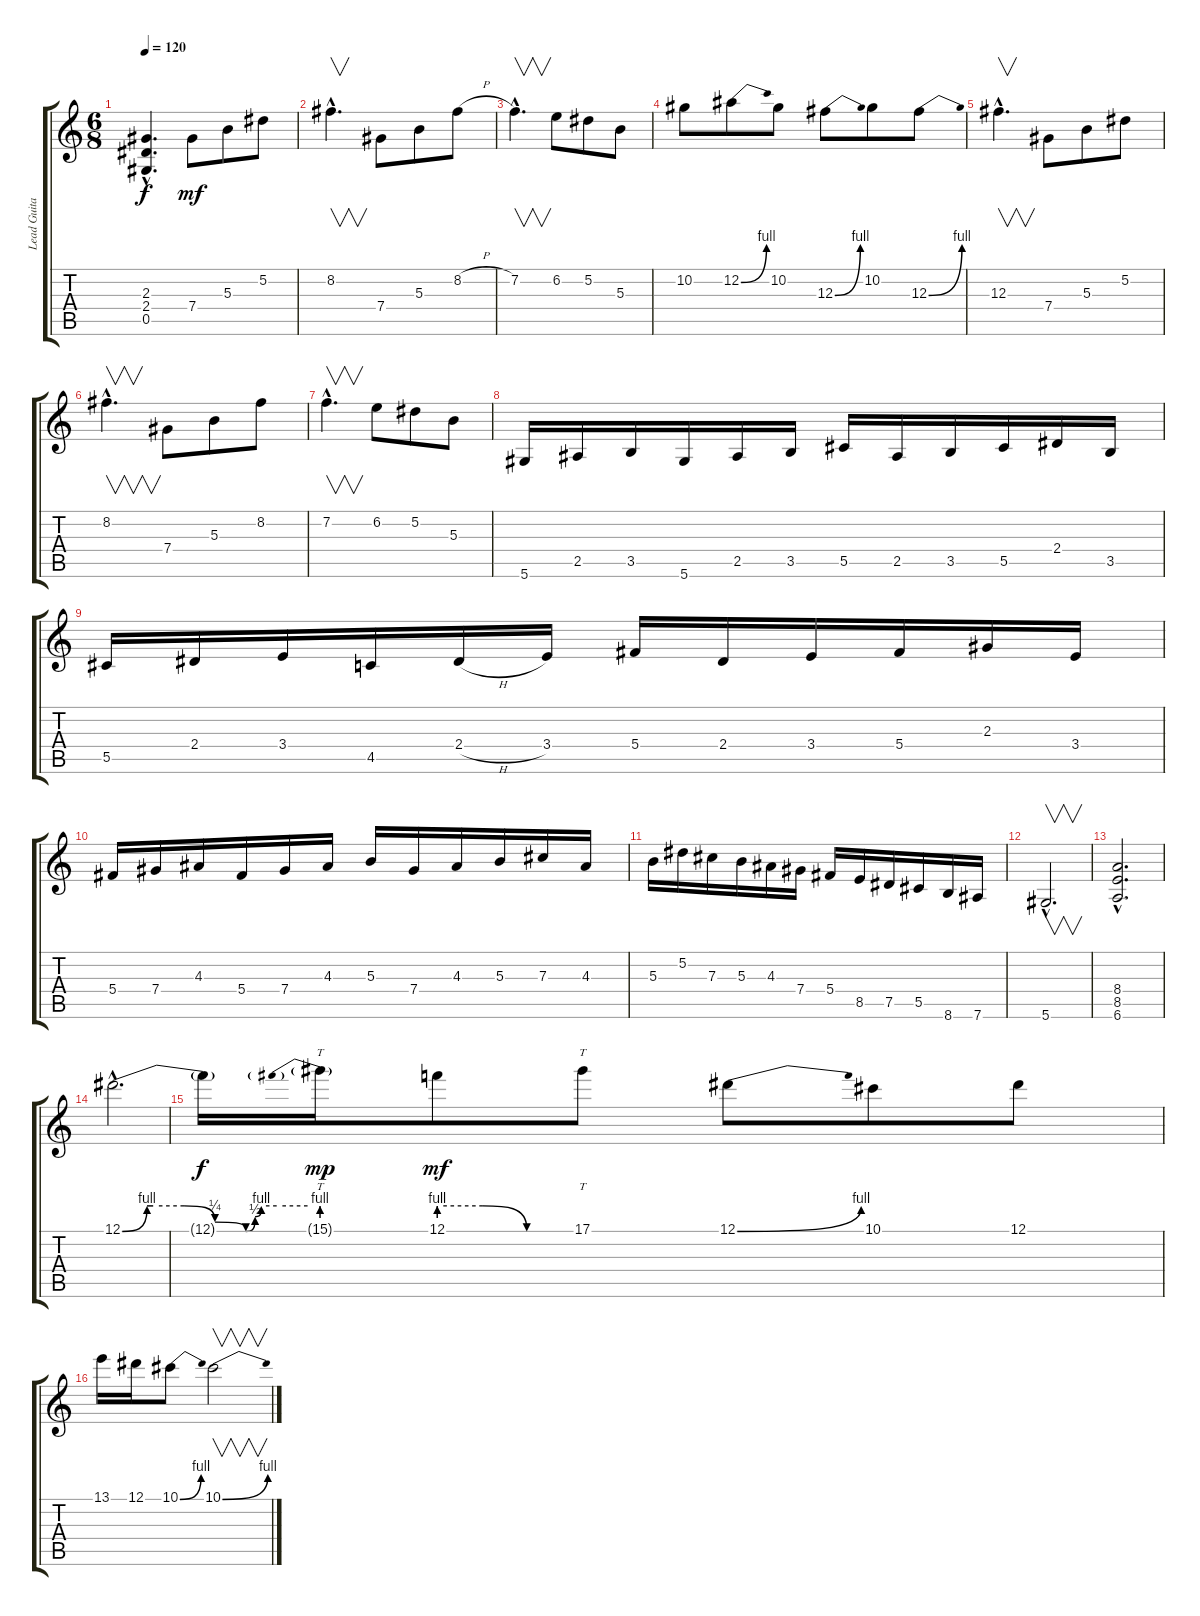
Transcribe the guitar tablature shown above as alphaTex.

\track ("Lead Guitar" "Lead Guita") {instrument overdrivenguitar}
\staff {score tabs}
\tuning (Eb4 Bb3 Gb3 Db3 Ab2 Eb2) {hide}
\ts (6 8)
\tempo 120
\clef g2
\ks c
(2.3{hac t} 2.4{hac t} 0.5{hac t}).4{d dy f} 7.4.8{dy mf} 5.3.8 5.2.8 |
8.2{hac}.4{v d} 7.4.8 5.3.8 8.2{h}.8 |
7.2{hac}.4{v d} 6.2.8 5.2.8 5.3.8 |
10.2.8 12.2{be (bend 0 0 60 4)}.8 10.2.8 12.3{be (bend 0 0 60 4)}.8 10.2.8 12.3{be (bend 0 0 60 4)}.8 |
12.3{hac}.4{v d} 7.4.8 5.3.8 5.2.8 |
8.2{hac}.4{v d} 7.4.8 5.3.8 8.2.8 |
7.2{hac}.4{v d} 6.2.8 5.2.8 5.3.8 |
5.6.16 2.5.16 3.5.16 5.6.16 2.5.16 3.5.16 5.5.16 2.5.16 3.5.16 5.5.16 2.4.16 3.5.16 |
5.5.16 2.4.16 3.4.16 4.5.16 2.4{h}.16 3.4.16 5.4.16 2.4.16 3.4.16 5.4.16 2.3.16 3.4.16 |
5.4.16 7.4.16 4.3.16 5.4.16 7.4.16 4.3.16 5.3.16 7.4.16 4.3.16 5.3.16 7.3.16 4.3.16 |
5.3.16 5.2.16 7.3.16 5.3.16 4.3.16 7.4.16 5.4.16 8.5.16 7.5.16 5.5.16 8.6.16 7.6.16 |
5.6{hac}.2{v d} |
(8.4{hac} 8.5{hac} 6.6{hac}).2{d} |
12.1{be (custom 0 0 8 4 10 4 20 4 30 1 40 0 43 2 45 4 50 4 60 4) hac}.2{d} |
12.1{t}.16{dy f} 15.1{be (prebend 0 4 60 4) g}.16{tt dy mp} 12.1{be (custom 0 4 20 4 40 0 60 0)}.8{dy mf} 17.1.8{tt} 12.1{be (bend 0 0 60 4)}.8 10.1.8 12.1.8 |
13.1.16 12.1.16 10.1{be (bend 0 0 60 4)}.8 10.1{be (bend 0 0 60 4)}.2{v}
